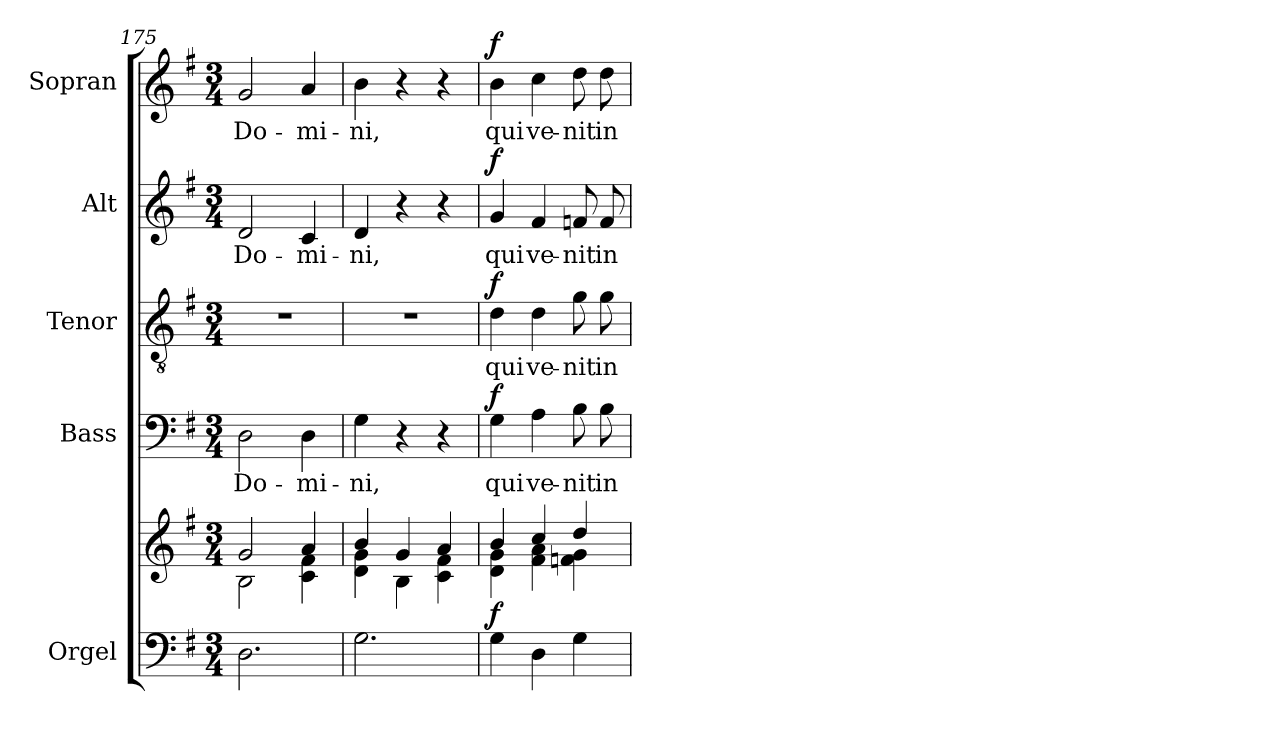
**kern	**kern	**dynam	**kern	**text	**dynam	**kern	**text	**dynam	**kern	**text	**dynam	**kern	**text	**dynam
*part5	*part5	*part5	*part4	*part4	*part4	*part3	*part3	*part3	*part2	*part2	*part2	*part1	*part1	*part1
*staff6	*staff5	*staff5/6	*staff4	*staff4	*staff4	*staff3	*staff3	*staff3	*staff2	*staff2	*staff2	*staff1	*staff1	*staff1
*I"Orgel	*	*	*I"Bass	*	*	*I"Tenor	*	*	*I"Alt	*	*	*I"Sopran	*	*
*I'Org.	*	*	*I'B.	*	*	*I'T.	*	*	*I'A.	*	*	*I'S.	*	*
*clefF4	*clefG2	*	*clefF4	*	*	*clefGv2	*	*	*clefG2	*	*	*clefG2	*	*
*k[f#]	*k[f#]	*	*k[f#]	*	*	*k[f#]	*	*	*k[f#]	*	*	*k[f#]	*	*
*G:	*G:	*	*G:	*	*	*G:	*	*	*G:	*	*	*G:	*	*
*M3/4	*M3/4	*	*M3/4	*	*	*M3/4	*	*	*M3/4	*	*	*M3/4	*	*
=175	=175	=175	=175	=175	=175	=175	=175	=175	=175	=175	=175	=175	=175	=175
*	*^	*	*	*	*	*	*	*	*	*	*	*	*	*
!	!	!	!	!	!LO:LY:b	!	!	!	!	!	!LO:LY:b	!	!	!LO:LY:b	!
2.D\	2g/	2B\	.	2D\	Do-	.	2.r	.	.	2d/	Do-	.	2g/	Do-	.
!	!	!	!	!	!LO:LY:b	!	!	!	!	!	!LO:LY:b	!	!	!LO:LY:b	!
.	4a/	4c\ 4f#\	.	4D\	-mi-	.	.	.	.	4c/	-mi-	.	4a/	-mi-	.
=176	=176	=176	=176	=176	=176	=176	=176	=176	=176	=176	=176	=176	=176	=176	=176
!	!	!	!	!	!LO:LY:b	!	!	!	!	!	!LO:LY:b	!	!	!LO:LY:b	!
2.G\	4b/	4d\ 4g\	.	4G\	-ni,	.	2.r	.	.	4d/	-ni,	.	4b\	-ni,	.
.	4g/	4B\	.	4r	.	.	.	.	.	4r	.	.	4r	.	.
.	4a/	4c\ 4f#\	.	4r	.	.	.	.	.	4r	.	.	4r	.	.
=177	=177	=177	=177	=177	=177	=177	=177	=177	=177	=177	=177	=177	=177	=177	=177
!	!	!	!LO:DY:b	!	!LO:LY:b	!LO:DY:a	!	!LO:LY:b	!LO:DY:a	!	!LO:LY:b	!LO:DY:a	!	!LO:LY:b	!LO:DY:a
4G\	4b/	4d\ 4g\	f	4G\	qui	f	4d\	qui	f	4g/	qui	f	4b\	qui	f
!	!	!	!	!	!LO:LY:b	!	!	!LO:LY:b	!	!	!LO:LY:b	!	!	!LO:LY:b	!
4D\	4cc/	4f#\ 4a\	.	4A\	ve-	.	4d\	ve-	.	4f#/	ve-	.	4cc\	ve-	.
!	!	!	!	!	!LO:LY:b	!	!	!LO:LY:b	!	!	!LO:LY:b	!	!	!LO:LY:b	!
4G\	4dd/	4fn\ 4g\	.	8B\	-nit	.	8g\	-nit	.	8fn/	-nit	.	8dd\	-nit	.
!	!	!	!	!	!LO:LY:b	!	!	!LO:LY:b	!	!	!LO:LY:b	!	!	!LO:LY:b	!
.	.	.	.	8B\	in	.	8g\	in	.	8f/	in	.	8dd\	in	.
*	*v	*v	*	*	*	*	*	*	*	*	*	*	*	*	*
=	=	=	=	=	=	=	=	=	=	=	=	=	=	=
*-	*-	*-	*-	*-	*-	*-	*-	*-	*-	*-	*-	*-	*-	*-
